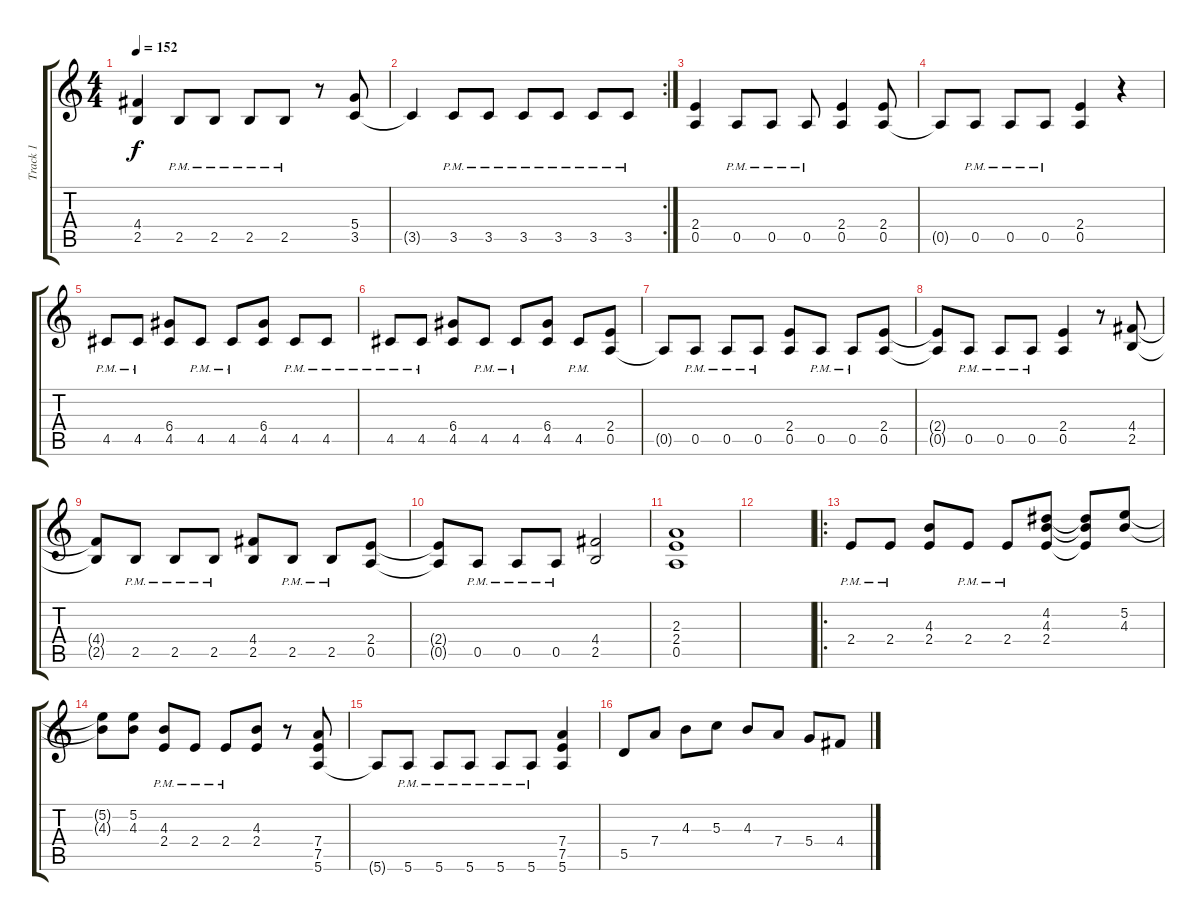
\track ("Track 1" "Track 1") {instrument distortionguitar}
\staff {score tabs}
\tuning (E4 B3 G3 D3 A2 E2) {hide}
\ts (4 4)
\tempo 152
\clef g2
\ks c
(4.4{t} 2.5{t}).4{dy f} 2.5{pm}.8 2.5{pm}.8 2.5{pm}.8 2.5{pm}.8 r.8 (5.4 3.5).8 |
\rc 2
3.5{t}.4 3.5{pm}.8 3.5{pm}.8 3.5{pm}.8 3.5{pm}.8 3.5{pm}.8 3.5{pm}.8 |
(2.4 0.5).4 0.5{pm}.8 0.5{pm}.8 0.5{pm}.8 (2.4 0.5).4 (2.4 0.5).8 |
0.5{t}.8 0.5{pm}.8 0.5{pm}.8 0.5{pm}.8 (2.4 0.5).4 r.4 |
4.5{pm}.8 4.5{pm}.8 (6.4 4.5).8 4.5{pm}.8 4.5{pm}.8 (6.4 4.5).8 4.5{pm}.8 4.5{pm}.8 |
4.5{pm}.8 4.5{pm}.8 (6.4 4.5).8 4.5{pm}.8 4.5{pm}.8 (6.4 4.5).8 4.5{pm}.8 (2.4 0.5).8 |
0.5{t}.8 0.5{pm}.8 0.5{pm}.8 0.5{pm}.8 (2.4 0.5).8 0.5{pm}.8 0.5{pm}.8 (2.4 0.5).8 |
(2.4{t} 0.5{t}).8 0.5{pm}.8 0.5{pm}.8 0.5{pm}.8 (2.4 0.5).4 r.8 (4.4 2.5).8 |
(4.4{t} 2.5{t}).8 2.5{pm}.8 2.5{pm}.8 2.5{pm}.8 (4.4 2.5).8 2.5{pm}.8 2.5{pm}.8 (2.4 0.5).8 |
(2.4{t} 0.5{t}).8 0.5{pm}.8 0.5{pm}.8 0.5{pm}.8 (4.4 2.5).2 |
(2.3 2.4 0.5).1 |
|
\ro
2.4{pm}.8 2.4{pm}.8 (4.3 2.4).8 2.4{pm}.8 2.4{pm}.8 (4.2 4.3 2.4).8 (4.2{t} 4.3{t} 2.4{t}).8 (5.2 4.3).8 |
(5.2{t} 4.3{t}).8 (5.2 4.3).8 (4.3 2.4{pm}).8 2.4{pm}.8 2.4{pm}.8 (4.3 2.4).8 r.8 (7.4 7.5 5.6).8 |
5.6{t}.8 5.6{pm}.8 5.6{pm}.8 5.6{pm}.8 5.6{pm}.8 5.6{pm}.8 (7.4 7.5 5.6).4 |
5.5.8 7.4.8 4.3.8 5.3.8 4.3.8 7.4.8 5.4.8 4.4.8
